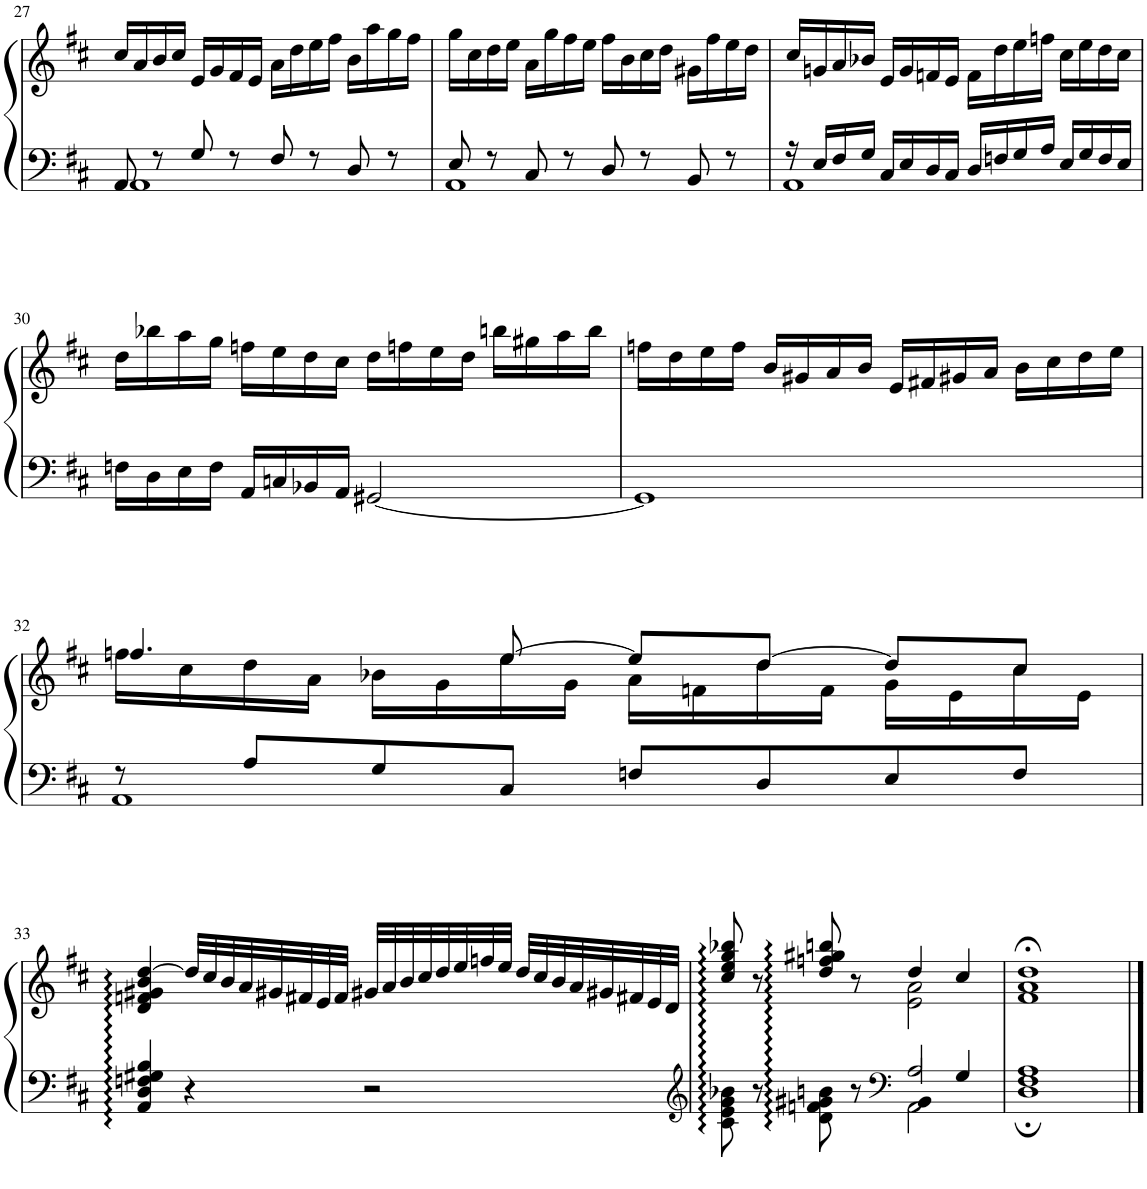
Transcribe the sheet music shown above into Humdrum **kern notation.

**kern	**kern
*part1	*part1
*staff2	*staff1
*I"Piano	*
*I'Pno	*
!!LO:PB:g=z
*clefF4	*clefG2
*k[f#c#]	*k[f#c#]
*M4/4	*M4/4
*met(c)	*met(c)
=27	=27
*^	*
8AA/	1AA	16cc#/LL
.	.	16a/
8r	.	16b/
.	.	16cc#/JJ
8G/	.	16e/LL
.	.	16g/
8r	.	16f#/
.	.	16e/JJ
8F#/	.	16a\LL
.	.	16dd\
8r	.	16ee\
.	.	16ff#\JJ
8D/	.	16b\LL
.	.	16aa\
8r	.	16gg\
.	.	16ff#\JJ
=28	=28	=28
8E/	1AA	16gg\LL
.	.	16cc#\
8r	.	16dd\
.	.	16ee\JJ
8C#/	.	16a\LL
.	.	16gg\
8r	.	16ff#\
.	.	16ee\JJ
8D/	.	16ff#\LL
.	.	16b\
8r	.	16cc#\
.	.	16dd\JJ
8BB/	.	16g#X\LL
.	.	16ff#\
8r	.	16ee\
.	.	16dd\JJ
=29	=29	=29
16r	1AA	16cc#/LL
16E/LL	.	16gn/
16F#/	.	16a/
16G/JJ	.	16b-X/JJ
16C#/LL	.	16e/LL
16E/	.	16g/
16D/	.	16fn/
16C#/JJ	.	16e/JJ
16D/LL	.	16f\LL
16Fn/	.	16dd\
16G/	.	16ee\
16A/JJ	.	16ffn\JJ
16E/LL	.	16cc#\LL
16G/	.	16ee\
16F/	.	16dd\
16E/JJ	.	16cc#\JJ
*v	*v	*
!!LO:LB:g=z
=30	=30
16Fn\LL	16dd\LL
16D\	16bb-X\
16E\	16aa\
16F\JJ	16gg\JJ
16AA/LL	16ffn\LL
16Cn/	16ee\
16BB-X/	16dd\
16AA/JJ	16cc#\JJ
[2GG#X/	16dd\LL
.	16ffn\
.	16ee\
.	16dd\JJ
.	16bbn\LL
.	16gg#X\
.	16aa\
.	16bb\JJ
=31	=31
1GG#]	16ffn\LL
.	16dd\
.	16ee\
.	16ff\JJ
.	16b/LL
.	16g#X/
.	16a/
.	16b/JJ
.	16e/LL
.	16f#X/
.	16g#X/
.	16a/JJ
.	16b\LL
.	16cc#\
.	16dd\
.	16ee\JJ
!!LO:LB:g=z
=32	=32
*^	*^
8r	1AA	4.ffn/	16ff\LL
.	.	.	16cc#\
8A/L	.	.	16dd\
.	.	.	16a\JJ
8G/	.	.	16b-X\LL
.	.	.	16g\
8C#/J	.	[8ee/	16ee\
.	.	.	16g\JJ
8Fn/L	.	8ee/L]	16a\LL
.	.	.	16fn\
8D/	.	[8dd/J	16dd\
.	.	.	16f\JJ
8E/	.	8dd/L]	16g\LL
.	.	.	16e\
8F/J	.	8cc#/J	16cc#\
.	.	.	16e\JJ
*v	*v	*	*
*	*v	*v
!!LO:LB:g=z
=33	=33
4AA/:: 4D/:: 4Fn/:: 4G#X/:: 4B/::	4d/:: 4fn/:: 4g#X/:: 4b/:: [4dd/::
4r	32dd/LLL]
.	32cc#/
.	32b/
.	32a/
.	32g#X/
.	32f#X/
.	32e/
.	32f#/JJJ
2r	32g#X/LLL
.	32a/
.	32b/
.	32cc#/
.	32dd/
.	32ee/
.	32ffn/
.	32ee/JJJ
.	32dd/LLL
.	32cc#/
.	32b/
.	32a/
.	32g#X/
.	32f#X/
.	32e/
.	32d/JJJ
=34	=34
*clefG2	*
*^	*^
*	*^	*	*
8c#\:: 8e\:: 8g\:: 8b-X\::	2ryy	2ryy	8cc#/:: 8ee/:: 8gg/:: 8bb-X/::	2ryy
8r	.	.	8r	.
8d\:: 8fn\:: 8g#X\:: 8bn\::	.	.	8dd/:: 8ffn/:: 8gg#X/:: 8bbn/::	.
8r	.	.	8r	.
*clefF4	*	*	*	*
2A/	2AA\	4E/	4dd/	2e\ 2a\
.	.	4G/	4cc#/	.
*v	*v	*v	*	*
*	*v	*v
=35	=35
1D; 1F#; 1A;	1f#;< 1a;< 1dd;<
==	==
*-	*-
